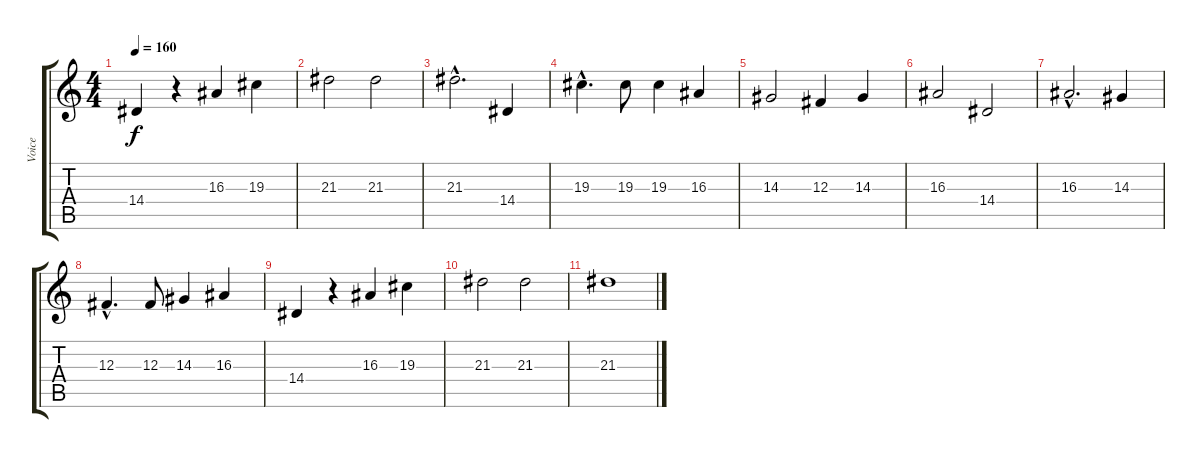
\track ("Voice" "Voice") {instrument tenorsax}
\staff {score tabs}
\tuning (Eb4 Bb3 Gb3 Db3 Ab2 Eb2) {hide}
\ts (4 4)
\tempo 160
\clef g2
\ks c
14.4.4{dy f} r.4 16.3.4 19.3.4 |
21.3.2 21.3.2{volume 13} |
21.3{hac}.2{d volume 10} 14.4.4{volume 16} |
19.3{hac}.4{d volume 16} 19.3.8 19.3.4 16.3.4 |
14.3.2 12.3.4 14.3.4 |
16.3.2 14.4.2 |
16.3{hac}.2{d} 14.3.4 |
12.3{hac}.4{d} 12.3.8 14.3.4 16.3.4 |
14.4.4 r.4 16.3.4 19.3.4 |
21.3.2 21.3.2{volume 13} |
21.3.1{volume 10}
